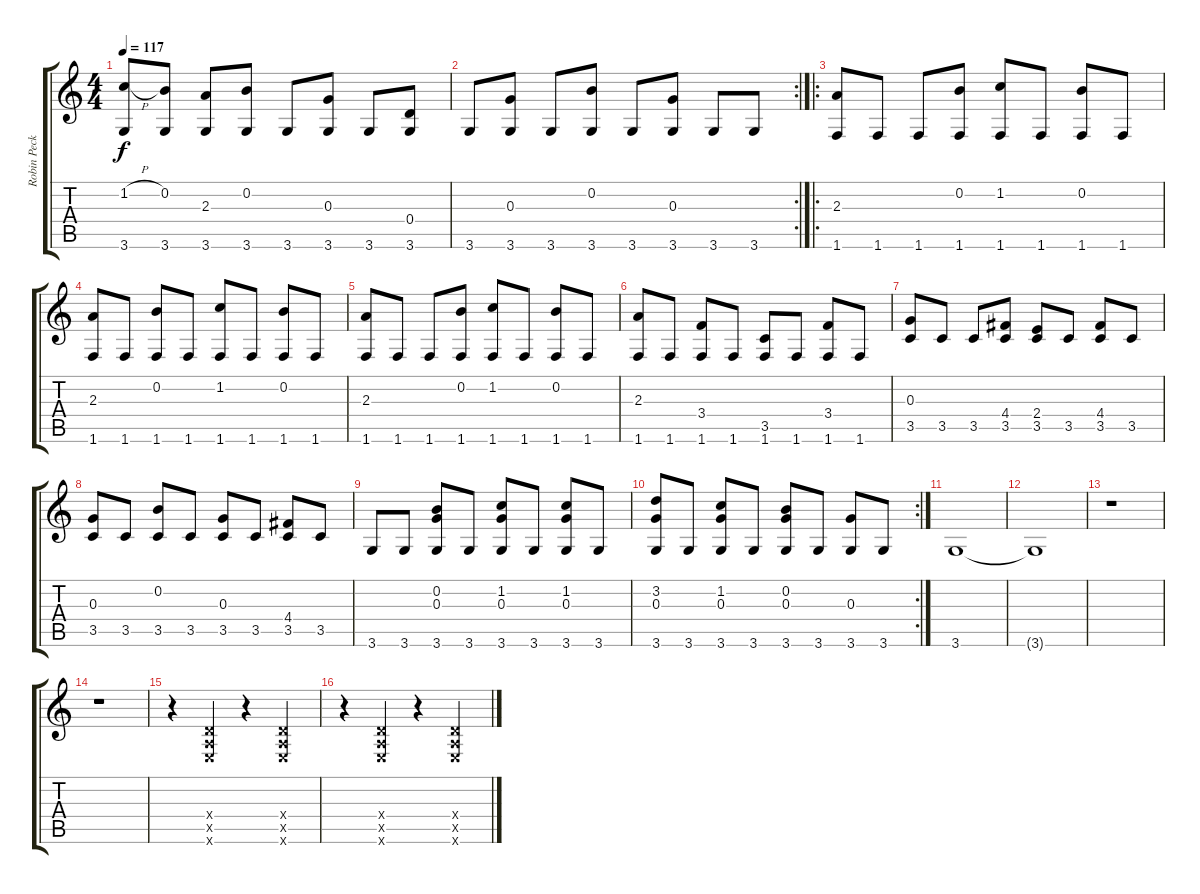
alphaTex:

\track ("Robin Pecknold" "Robin Peck") {instrument acousticguitarsteel}
\staff {score tabs}
\tuning (E4 B3 G3 D3 A2 E2) {hide}
\ts (4 4)
\tempo 117
\clef g2
\ks c
(1.2{h} 3.6).8{dy f} (0.2 3.6).8 (2.3 3.6).8 (0.2 3.6).8 3.6.8 (0.3 3.6).8 3.6.8 (0.4 3.6).8 |
\rc 2
3.6.8 (0.3 3.6).8 3.6.8 (0.2 3.6).8 3.6.8 (0.3 3.6).8 3.6.8 3.6.8 |
\ro
(2.3 1.6).8 1.6.8 1.6.8 (0.2 1.6).8 (1.2 1.6).8 1.6.8 (0.2 1.6).8 1.6.8 |
(2.3 1.6).8 1.6.8 (0.2 1.6).8 1.6.8 (1.2 1.6).8 1.6.8 (0.2 1.6).8 1.6.8 |
(2.3 1.6).8 1.6.8 1.6.8 (0.2 1.6).8 (1.2 1.6).8 1.6.8 (0.2 1.6).8 1.6.8 |
(2.3 1.6).8 1.6.8 (3.4 1.6).8 1.6.8 (3.5 1.6).8 1.6.8 (3.4 1.6).8 1.6.8 |
(0.3 3.5).8 3.5.8 3.5.8 (4.4 3.5).8 (2.4 3.5).8 3.5.8 (4.4 3.5).8 3.5.8 |
(0.3 3.5).8 3.5.8 (0.2 3.5).8 3.5.8 (0.3 3.5).8 3.5.8 (4.4 3.5).8 3.5.8 |
3.6.8 3.6.8 (0.2 0.3 3.6).8 3.6.8 (1.2 0.3 3.6).8 3.6.8 (1.2 0.3 3.6).8 3.6.8 |
\rc 2
(3.2 0.3 3.6).8 3.6.8 (1.2 0.3 3.6).8 3.6.8 (0.2 0.3 3.6).8 3.6.8 (0.3 3.6).8 3.6.8 |
3.6.1 |
3.6{t}.1 |
r.1 |
r.1 |
r.4 (0.4{x} 0.5{x} 0.6{x}).4 r.4 (0.4{x} 0.5{x} 0.6{x}).4 |
r.4 (0.4{x} 0.5{x} 0.6{x}).4 r.4 (0.4{x} 0.5{x} 0.6{x}).4
